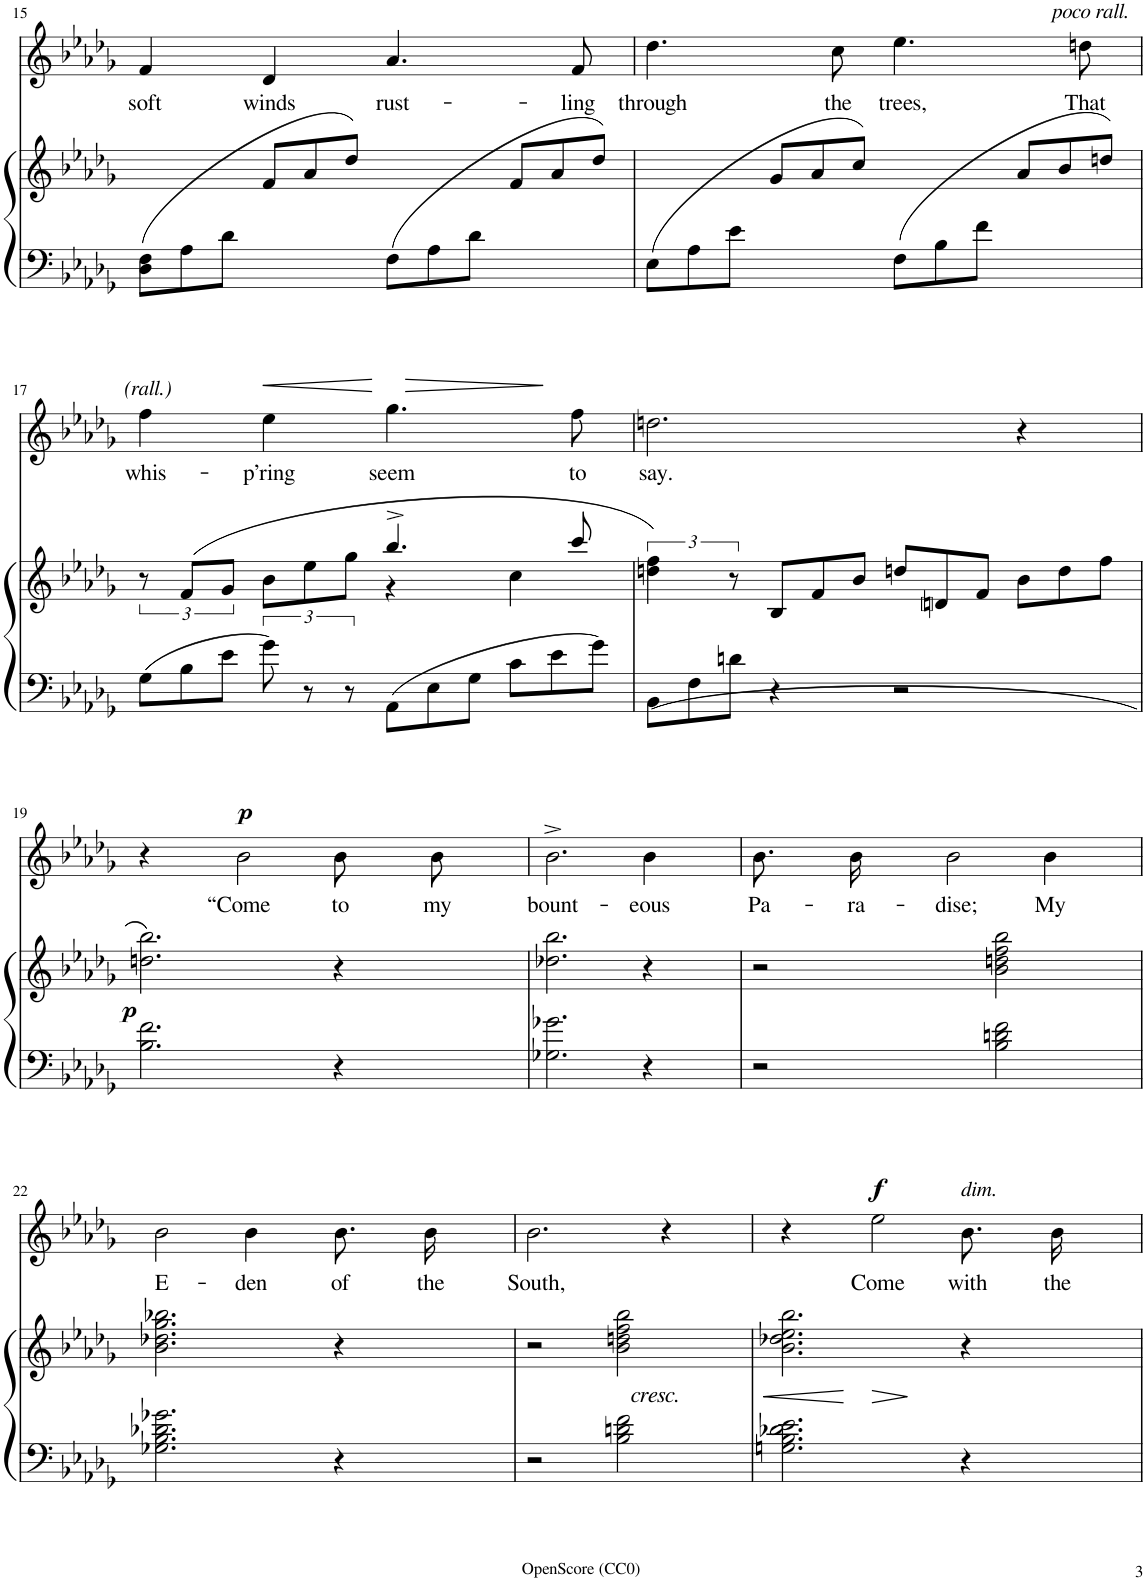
**kern	**kern	**dynam	**kern	**text	**dynam
*part2	*part2	*part2	*part1	*part1	*part1
*staff3	*staff2	*staff2/3	*staff1	*staff1	*staff1
*I"Piano	*	*	*I"Voice	*	*
*I'Pno	*	*	*	*	*
!!LO:PB:g=z
*clefF4	*clefG2	*	*clefG2	*	*
*k[b-e-a-d-g-]	*k[b-e-a-d-g-]	*	*k[b-e-a-d-g-]	*	*
*M4/4	*M4/4	*	*M4/4	*	*
*met(c)	*met(c)	*	*met(c)	*	*
*Xbrackettup	*	*	*	*	*
=15	=15	=15	=15	=15	=15
*	*^	*	*	*	*
!	!	!	!	!	!LO:LY:b	!
(12D-\ 12F\L	1ryy	4ryy	.	4f/	soft	.
12A-\	.	.	.	.	.	.
12d-\J	.	.	.	.	.	.
*	*	*Xbrackettup	*	*	*	*
!	!	!	!	!	!LO:LY:b	!
4ryy	.	12f/L	.	4d-/	winds	.
.	.	12a-/	.	.	.	.
.	.	12dd-/J)	.	.	.	.
!	!	!	!	!	!LO:LY:b	!
(12F\L	.	4ryy	.	4.a-/	rust-	.
12A-\	.	.	.	.	.	.
12d-\J	.	.	.	.	.	.
4ryy	.	12f/L	.	.	.	.
.	.	12a-/	.	.	.	.
!	!	!	!	!	!LO:LY:b	!
.	.	.	.	8f/	-ling	.
.	.	12dd-/J)	.	.	.	.
=16	=16	=16	=16	=16	=16	=16
!	!	!	!	!	!LO:LY:b	!
(12E-\L	1ryy	4ryy	.	4.dd-\	through	.
12A-\	.	.	.	.	.	.
12e-\J	.	.	.	.	.	.
4ryy	.	12g-/L	.	.	.	.
.	.	12a-/	.	.	.	.
!	!	!	!	!	!LO:LY:b	!
.	.	.	.	8cc\	the	.
.	.	12cc/J)	.	.	.	.
!	!	!	!	!	!LO:LY:b	!
(12F\L	.	4ryy	.	4.ee-\	trees,	.
12B-\	.	.	.	.	.	.
12f\J	.	.	.	.	.	.
4ryy	.	12a-/L	.	.	.	.
.	.	12b-/	.	.	.	.
!	!	!	!	!LO:TX:a:i:t=poco rall.	!	!
!	!	!	!	!	!LO:LY:b	!
.	.	.	.	8ddn\	That	.
.	.	12ddn/J)	.	.	.	.
!!LO:LB:g=z
=17	=17	=17	=17	=17	=17	=17
*	*brackettup	*	*	*	*	*
!	!	!	!	!	!LO:LY:b	!
12G-\L	12r	2ryy	.	4ff\	whis-	.
12B-\	(12f/L	.	.	.	.	.
12e-\J	12g-/J	.	.	.	.	.
*brackettup	*	*	*	*	*	*
!	!	!	!	!	!LO:LY:b	!LO:HP:b
12g-\	12b-\L	.	.	4ee-\	-p’ring	<
12r	12ee-\	.	.	.	.	.
12r	12gg-\J	.	.	.	.	.
*Xbrackettup	*	*	*	*	*	*
!	!	!	!	!	!LO:LY:b	!LO:HP:n=1:b
12AA-\L	4.bb-^/	4r	.	4.gg-\	seem	[ >
12E-\	.	.	.	.	.	.
12G-\J	.	.	.	.	.	.
12c\L	.	4cc\	.	.	.	.
12e-\	.	.	.	.	.	.
!	!	!	!	!	!LO:LY:b	!
.	8ccc/	.	.	8ff\	to	]
12g-\J	.	.	.	.	.	.
*	*v	*v	*	*	*	*
=18	=18	=18	=18	=18	=18
!	!	!	!	!LO:LY:b	!
(12BB-\L	6ddn\ 6ff\)	.	2.ddn\	say.	.
12F\	.	.	.	.	.
12dn\J	12r	.	.	.	.
*	*Xbrackettup	*	*	*	*
4r	12B-/L	.	.	.	.
.	12f/	.	.	.	.
.	12b-/J	.	.	.	.
2r	12ddn/L	.	.	.	.
.	12dnj/	.	.	.	.
.	12f/J	.	.	.	.
.	12b-\L	.	4r	.	.
.	12dd\	.	.	.	.
.	12ff\J	.	.	.	.
!!LO:LB:g=z
=19	=19	=19	=19	=19	=19
!	!	!LO:DY:b	!	!	!
2.B-\ 2.f\	2.ddn\ 2.bb-\)	p	4r	.	.
!	!	!	!	!LO:LY:b	!LO:DY:a
.	.	.	2b-\	“Come	p
!	!	!	!	!LO:LY:b	!
4r	4r	.	8b-\L	to	.
!	!	!	!	!LO:LY:b	!
.	.	.	8b-\J	my	.
=20	=20	=20	=20	=20	=20
!	!	!	!	!LO:LY:b	!
2.G-X\ 2.g-X\	2.dd-X\ 2.bb-\	.	2.b-^\	bount-	.
!	!	!	!	!LO:LY:b	!
4r	4r	.	4b-\	-eous	.
=21	=21	=21	=21	=21	=21
!	!	!	!	!LO:LY:b	!
2r	2r	.	8.b-\L	Pa-	.
!	!	!	!	!LO:LY:b	!
.	.	.	16b-\Jk	-ra-	.
!	!	!	!	!LO:LY:b	!
.	.	.	2b-\	-dise;	.
2B-\ 2dn\ 2f\	2b-\ 2ddn\ 2ff\ 2bb-\	.	.	.	.
!	!	!	!	!LO:LY:b	!
.	.	.	4b-\	My	.
!!LO:LB:g=z
=22	=22	=22	=22	=22	=22
!	!	!	!	!LO:LY:b	!
2.G-X\ 2.B-\ 2.d-X\ 2.g-X\	2.b-\ 2.dd-X\ 2.gg-\ 2.bb-X\	.	2b-\	E-	.
!	!	!	!	!LO:LY:b	!
.	.	.	4b-\	-den	.
!	!	!	!	!LO:LY:b	!
4r	4r	.	8.b-\L	of	.
!	!	!	!	!LO:LY:b	!
.	.	.	16b-\Jk	the	.
=23	=23	=23	=23	=23	=23
!	!	!	!	!LO:LY:b	!
2r	2r	.	2.b-\	South,	.
!	!LO:TX:b:i:t=cresc.	!	!	!	!
2B-\ 2dn\ 2f\	2b-\ 2ddn\ 2ff\ 2bb-\	.	.	.	.
.	.	.	4r	.	.
=24	=24	=24	=24	=24	=24
!	!	!LO:HP:b	!	!	!
*	*^	*	*	*	*
2.Gn\ 2.B-\ 2.d-X\ 2.e-\	2.b-\ 2.dd-X\ 2.ee-\ 2.bb-\	4ryy	<	4r	.	.
!	!	!	!LO:HP:n=1:b	!	!LO:LY:b	!LO:DY:a
.	.	4ryy	[ >	2ee-\	Come	f
.	.	4ryy	]	.	.	.
!	!	!	!	!LO:TX:a:i:t=dim.	!	!
!	!	!	!	!	!LO:LY:b	!
4r	4r	4ryy	.	8.b-\L	with	.
!	!	!	!	!	!LO:LY:b	!
.	.	.	.	16b-\Jk	the	.
*	*v	*v	*	*	*	*
=	=	=	=	=	=
*-	*-	*-	*-	*-	*-
